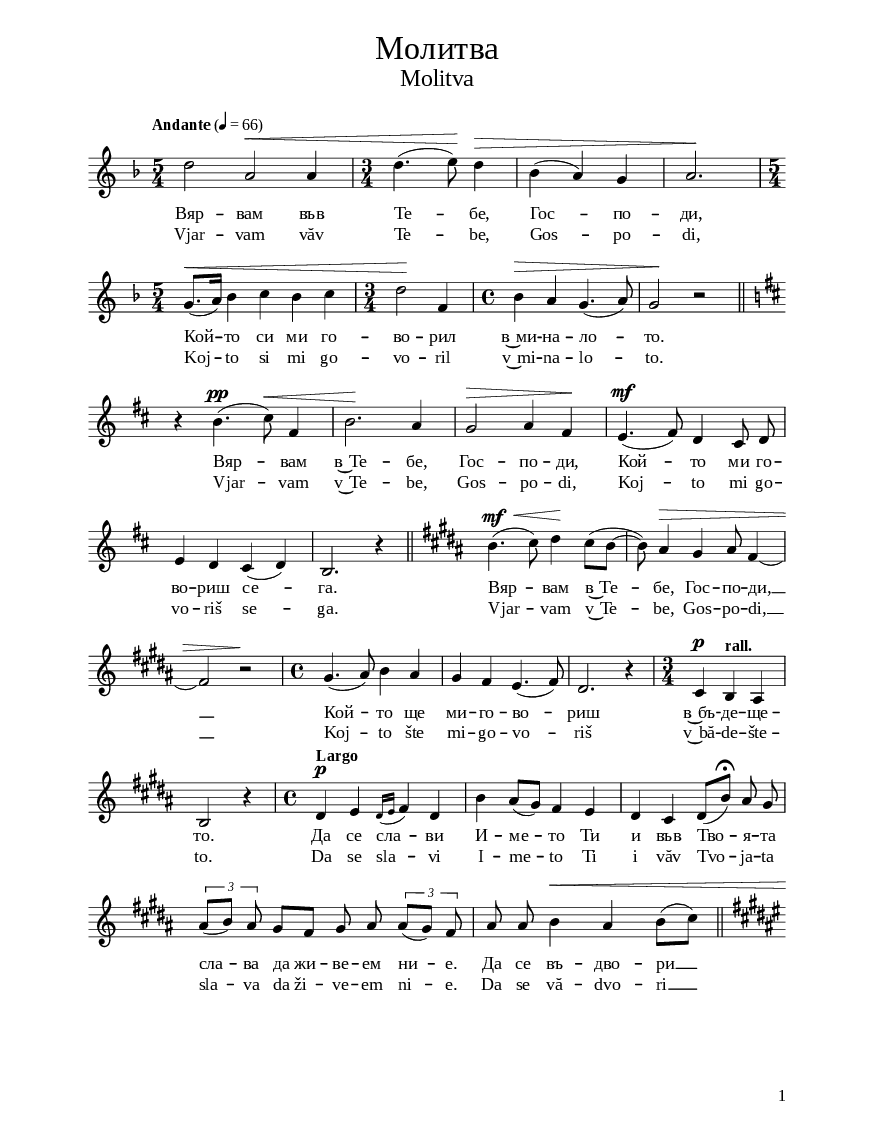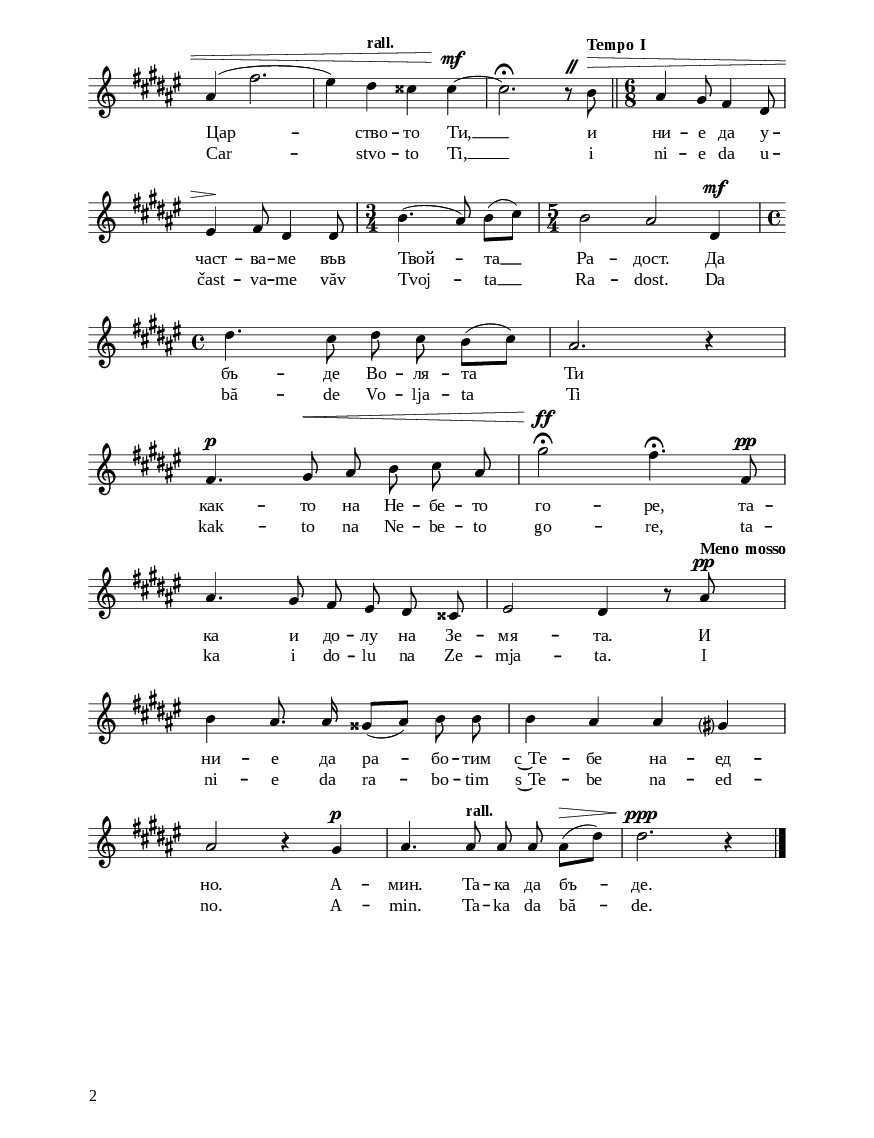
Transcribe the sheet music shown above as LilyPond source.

\version "2.24.1"

% include paper part and global functions
\include "include/globals.ily"

\bookpart {
  \label #'ref204
  \tocItem \markup "Молитва (Вярвам в теб) – Molitva (Vjarvam v teb) "
  \include "include/bookpart-paper.ily"
  \score {
    \include "include/score-layout.ily"

    \new Voice \relative c' {
      \clef treble
      \key d \minor
      \time 5/4
      \tempoFunc "Andante" 4 "66"
      \autoBeamOff
      \override Hairpin.to-barline = ##f
      \override Hairpin.after-line-breaking = ##t 

      d'2  a2^\<
      a4 | % 81
      \time 3/4  | % 81
      d4. (  e8  \! )  d4 ^\> | % 82
      bes4 (  a4 )  g4 | % 83
      a2. \! | \time 5/4 \break % 84

      g8. ( [  ^\<  a16 ) ]  bes4  c4
      bes4  c4 | % 85
      \time 3/4  | % 85
      d2 \!  f,4 | % 86
      \time 4/4 bes4  ^\>  a4  g4. (  a8 ) | % 87
      g2 \! r2 \bar "||" | \break % 88

      \key b \minor | % 88
      r4  b4. ( ^\pp  cis8 ) ^\<  fis,4 | % 89
      b2.  \! a4 |
      g2^\>  a4  fis4  \! | % 91
      e4. ( ^\mf  fis8 )  d4  cis8
      d8 | \break % 92
      e4  d4  cis4 (  d4 ) | % 93
      b2. r4 \bar "||"
      | % 94
      \key b \major | % 94
      b'4. (^\mf ^\<  cis8 )  dis4 \!
      cis8 ( [  b8 ~ ] | % 95
      b8 )  ais4 ^\>  gis4  ais8
      fis4 ~ | \break % 96
      fis2 r2 \! | % 97
      \time 4/4 gis4. (  ais8 )  b4  ais4 | % 98
      gis4  fis4  e4. (  fis8 ) | % 99
      dis2. r4  |
      \time 3/4  |
      cis4 ^\p  b4 ^\markup{ \bold {rall.} } ais4 | \break % 101
      b2 r4 | % 102
      \time 4/4  | % 102
      dis4 ^\markup{ \bold {Largo} } ^\p  e4 \grace {
        dis16 ( [  e16 ]
      }
      fis4 )  dis4
      | % 103
      b'4  ais8 ( [  gis8 ) ]  fis4
      e4 | % 104
      dis4  cis4  dis8 ( [  b'8 )
      ^\fermata ]  ais8  gis8 \break | % 105
      \times 2/3  {
        ais8 ( [  b8 )]  ais8
      }
      gis8 [ fis8 ] gis8  ais8
      \times 2/3  {
        ais8 ( [  gis8 )  ] fis8
      }
      | % 106
      ais8  ais8  b4 ^\<  ais4
      b8 ( [  cis8 ) ] \bar "||"
      | % 107
      \key dis \minor | \break % 107
      ais4 (  fis'2. | % 108
      eis4 )  dis4 ^\markup{ \bold {rall.} }
      cisis4  cisis4 ~
      ^\mf | % 109
      cisis2. ^\fermata r8^\markup{\musicglyph "scripts.caesura.straight"} b8^\markup{
        \bold {
          Tempo I
        }
      }
      ^\> | \bar "||"
      \time 6/8  |
      ais4  gis8  fis4  dis8 \break | % 111
      eis4  \! fis8 \!  dis4  dis8 | % 112
      \time 3/4  | % 112
      b'4. (  ais8 )  b8 ( [  cis8
      ) ] | % 113
      \time 5/4  | % 113
      b2  ais2  dis,4 ^\mf | \break % 114
      \time 4/4  | % 114
      dis'4.  cis8  dis8
      cis8   b8 ( [  cis8 ) ] | % 115
      ais2. r4 \break  | % 116
      fis4. ^\p  gis8 ^\<  ais8   b8
      cis8  ais8  | % 117
      gis'2 ^\fermata \! ^\ff  fis4. ^\fermata
      fis,8 ^\pp | \break % 118
      ais4.  gis8  fis8 eis8
      dis8  cisis8  | % 119
      eis2  dis4 r8  ais'8 ^\markup{
        \bold {
          Meno
          mosso
        }
      } ^\pp | \break
      b4  ais8.  ais16  gisis8 ( [
      ais8 ) ]  b8  b8 | % 121
      b4  ais4  ais4  gis?4 \break | % 122
      ais2 r4  gis4 ^\p | % 123
      ais4.  ais8 ^\markup{ \bold {rall.} }  ais8
      ais8  ais8 ( [ ^\>  dis8 ) ] | % 124
      dis2. \! ^\ppp r4 \bar "|."


    }
    \addlyrics {
      Вяр --
      вам във Те -- бе, Гос -- по
      -- ди, Кой -- то си ми го -- во
      -- рил в~ми -- на -- ло -- то. Вяр -- вам в~Те -- бе, Гос -- по
      -- ди, Кой -- то ми го -- во --
      риш се -- га. Вяр -- вам
      в~Те -- бе, Гос -- по -- ди, __
      Кой -- то ще ми -- го -- во
      -- риш в~бъ -- де -- ще -- то. Да
      се  сла -- ви И -- ме --
      то Ти и във Тво -- я -- та
      сла -- ва "да жи" -- ве -- ем ни
      -- е. Да се въ -- дво -- ри __
      Цар -- ство -- то Ти, __
      и ни -- е да у -- част -- ва -- ме
      във Твой -- та __ Ра -- дост.
      Да бъ -- де Во -- ля -- та Ти
      как -- то на Не -- бе -- то го --
      ре, та -- ка и до -- лу на Зе --
      мя -- та. И ни -- е да ра -- бо
      -- тим с~Те -- бе на -- ед -- но. А
      -- мин. Та -- ка да бъ -- де.}
 \addlyrics {
      Vjar --
      vam văv Te -- be, Gos -- po
      -- di, Koj -- to si mi go -- vo
      -- ril v~mi -- na -- lo -- to. Vjar -- vam v~Te -- be, Gos -- po
      -- di, Koj -- to mi go -- vo --
      riš se -- ga. Vjar -- vam
      v~Te -- be, Gos -- po -- di,  __
      Koj -- to šte mi -- go -- vo
      -- riš v~bă -- de -- šte -- to. Da
      se  sla -- vi I -- me --
      to Ti i văv Tvo -- ja -- ta
      sla -- va "da ži" -- ve -- em ni
      -- e. Da se vă -- dvo -- ri __
      Car -- stvo -- to Ti, __
      i ni -- e da u -- čast -- va -- me
      văv Tvoj -- ta __ Ra -- dost.
      Da bă -- de Vo -- lja -- ta Ti
      kak -- to na Ne -- be -- to go --
      re, ta -- ka i do -- lu na Ze --
      mja -- ta. I ni -- e da ra -- bo
      -- tim s~Te -- be na -- ed -- no. A
      -- min. Ta -- ka da bă -- de.}

        \header {
          title = \titleFunc "Молитва" "Molitva"
        }

        \midi{}

      } % score

   \pageBreak

      % include foreign translation(s) of the song
      \version "2.24.0"

\markup \fill-line { \fontsize #deTitleFontSize "Gebet" }
\markup \null
\markup \null
\markup \fontsize #deCoupletFontSize {
  \hspace #10
  \override #`(baseline-skip . ,deCoupletBaselineSkip)

  \column {
  

\line { " "Ich glaube an Dich, Herr, }

 \line { " "der Du zu mir in der Vergangenheit gesprochen hast. }
 \line { " "}

 \line { " "Ich glaube an Dich, Herr, }

 \line { " "der Du zu mir jetzt sprichst. }

 \line { " "}
 \line { " "Ich glaube an Dich, Herr, }

 \line { " "der Du zu mir in der Zukunft sprechen wirst. }
  \line { " "}

 \line { " "Gepriesen sei dein Name, }

 \line { " "auf dass wir in Deiner Herrlichkeit leben.  }
  \line { " "}

 \line { " "Möge Dein Reich kommen }

 \line { " "und mögen wir an Deiner Freude teilhaben.  }
  \line { " "}

 \line { " "Dein Wille geschehe wie oben im Himmel, }

 \line { " "so unten auf der Erde.  }
  \line { " "}

 \line { " "Auf dass wir mit Dir zusammenarbeiten.  }

 \line { " "Amen. So sei es.  }

  }
}


    } % bookpart

    % Più mosso
    %
